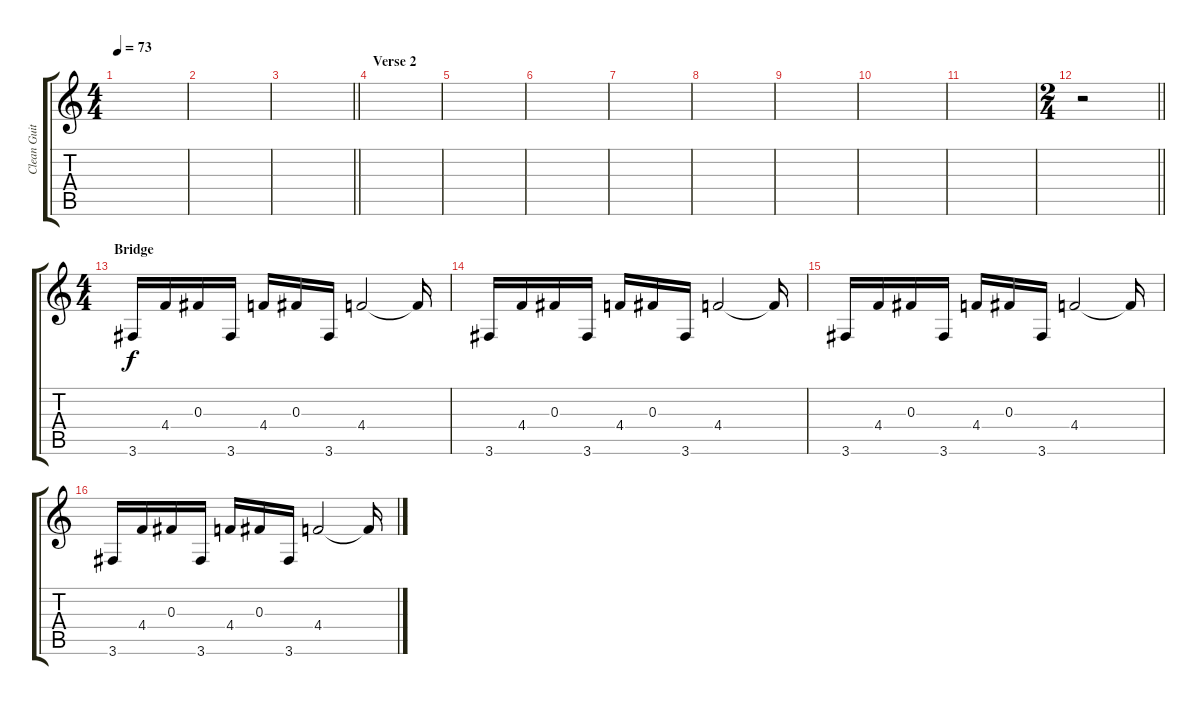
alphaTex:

\track ("Clean Guitar 1" "Clean Guit") {instrument overdrivenguitar}
\staff {score tabs}
\tuning (Eb4 Bb3 Gb3 Db3 Ab2 Eb2) {hide}
\ts (4 4)
\tempo 73
\clef g2
\ks c
|
|
\barLineRight lightlight
|
\section ("" "Verse 2")
|
|
|
|
|
|
|
|
\ts (2 4)
\barLineRight lightlight
r.2 |
\ts (4 4)
\section ("" "Bridge")
3.6.16 4.4.16 0.3.16 3.6.16 4.4.16 0.3.16 3.6.16 4.4.2 4.4{t}.16 |
3.6.16 4.4.16 0.3.16 3.6.16 4.4.16 0.3.16 3.6.16 4.4.2 4.4{t}.16 |
3.6.16 4.4.16 0.3.16 3.6.16 4.4.16 0.3.16 3.6.16 4.4.2 4.4{t}.16 |
3.6.16 4.4.16 0.3.16 3.6.16 4.4.16 0.3.16 3.6.16 4.4.2 4.4{t}.16
